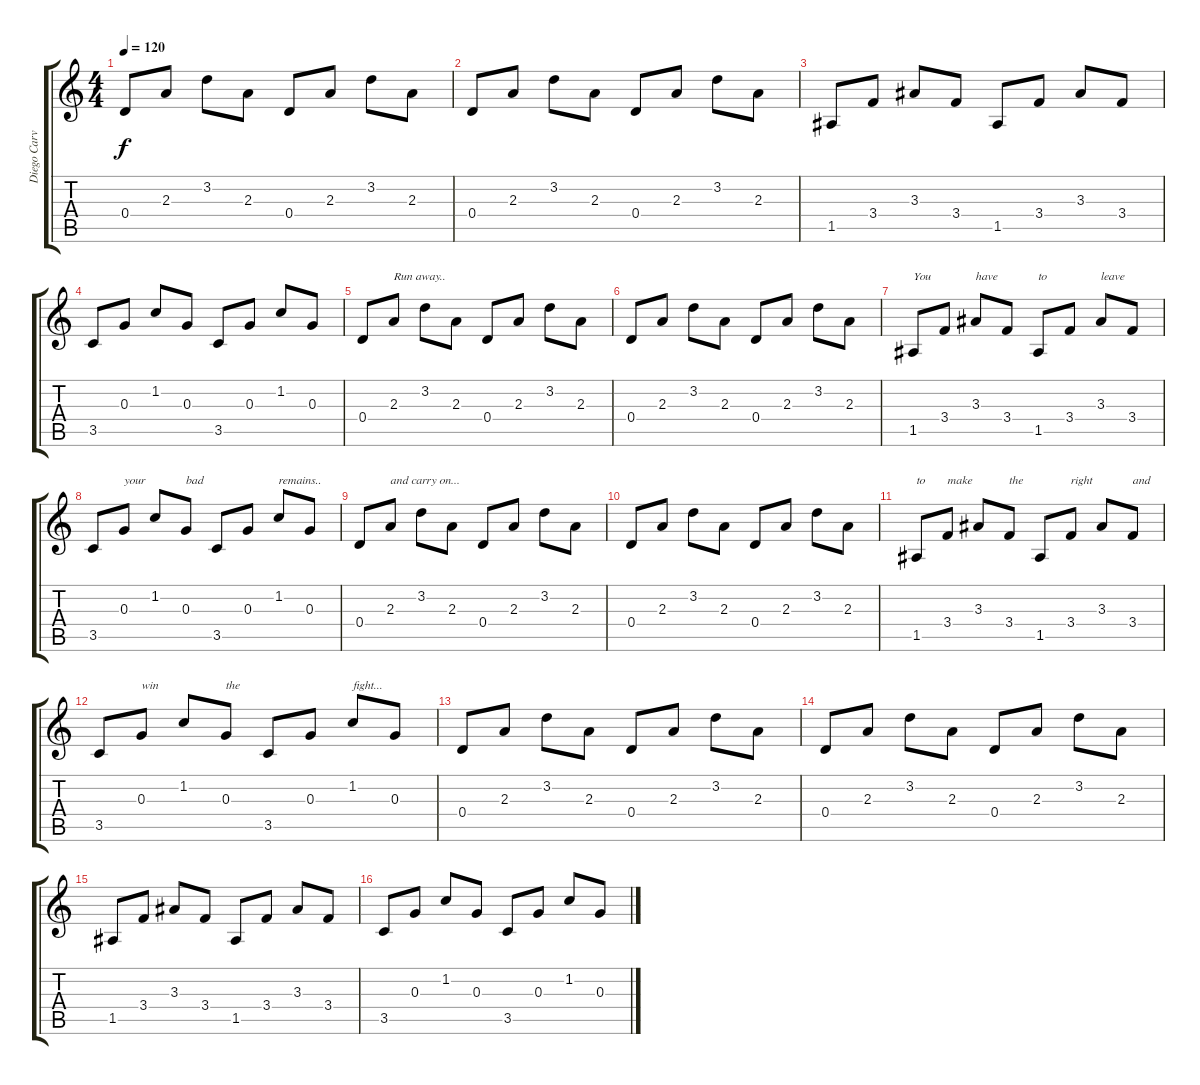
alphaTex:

\track ("Diego Carvalho - Clean Guitar" "Diego Carv") {instrument electricguitarmuted}
\staff {score tabs}
\tuning (E4 B3 G3 D3 A2 E2) {hide}
\ts (4 4)
\tempo 120
\clef g2
\ks c
0.4.8{dy f} 2.3.8 3.2.8 2.3.8 0.4.8 2.3.8 3.2.8 2.3.8 |
0.4.8 2.3.8 3.2.8 2.3.8 0.4.8 2.3.8 3.2.8 2.3.8 |
1.5.8 3.4.8 3.3.8 3.4.8 1.5.8 3.4.8 3.3.8 3.4.8 |
3.5.8 0.3.8 1.2.8 0.3.8 3.5.8 0.3.8 1.2.8 0.3.8 |
0.4.8 2.3.8{txt "Run away.."} 3.2.8 2.3.8 0.4.8 2.3.8 3.2.8 2.3.8 |
0.4.8 2.3.8 3.2.8 2.3.8 0.4.8 2.3.8 3.2.8 2.3.8 |
1.5.8{txt "You"} 3.4.8 3.3.8{txt "have"} 3.4.8 1.5.8{txt "to "} 3.4.8 3.3.8{txt "leave"} 3.4.8 |
3.5.8 0.3.8{txt "your"} 1.2.8 0.3.8{txt "bad"} 3.5.8 0.3.8 1.2.8{txt "remains.."} 0.3.8 |
0.4.8 2.3.8{txt "and carry on..."} 3.2.8 2.3.8 0.4.8 2.3.8 3.2.8 2.3.8 |
0.4.8 2.3.8 3.2.8 2.3.8 0.4.8 2.3.8 3.2.8 2.3.8 |
1.5.8{txt "to "} 3.4.8{txt "make"} 3.3.8 3.4.8{txt "the"} 1.5.8 3.4.8{txt "right"} 3.3.8 3.4.8{txt "and"} |
3.5.8 0.3.8{txt "win"} 1.2.8 0.3.8{txt "the"} 3.5.8 0.3.8 1.2.8{txt "fight..."} 0.3.8 |
0.4.8 2.3.8 3.2.8 2.3.8 0.4.8 2.3.8 3.2.8 2.3.8 |
0.4.8 2.3.8 3.2.8 2.3.8 0.4.8 2.3.8 3.2.8 2.3.8 |
1.5.8 3.4.8 3.3.8 3.4.8 1.5.8 3.4.8 3.3.8 3.4.8 |
3.5.8 0.3.8 1.2.8 0.3.8 3.5.8 0.3.8 1.2.8 0.3.8
